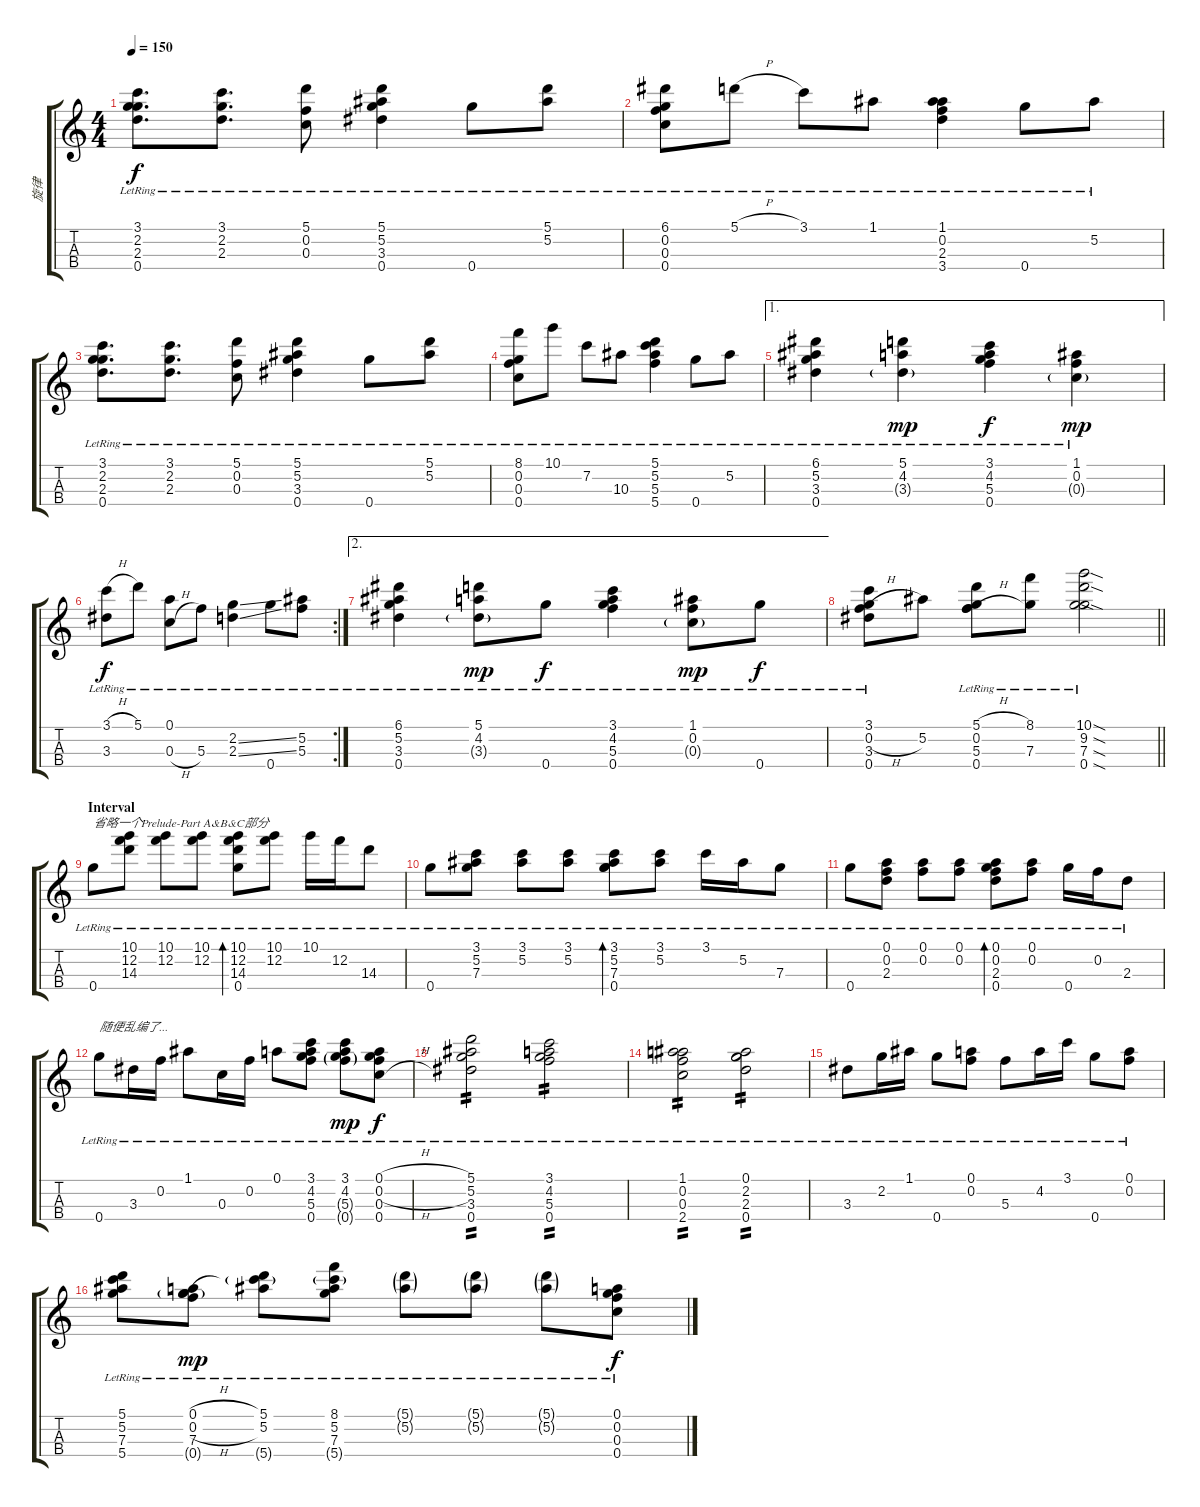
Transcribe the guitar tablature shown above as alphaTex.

\track ("旋律" "旋律") {instrument acousticguitarsteel}
\staff {score tabs}
\tuning (A4 F4 C4 G4) {hide}
\ts (4 4)
\tempo 150
\clef g2
\ks c
(3.1{lr} 2.2{lr} 2.3{lr} 0.4{lr}).8{d dy f} (3.1{lr} 2.2{lr} 2.3{lr}).8{d} (5.1{lr} 0.2{lr} 0.3{lr}).8 (5.1{lr} 5.2{lr} 3.3{lr} 0.4{lr}).4 0.4{lr}.8 (5.1{lr} 5.2{lr}).8 |
(6.1{lr} 0.2{lr} 0.3{lr} 0.4{lr}).8 5.1{h lr}.8 3.1{lr}.8 1.1{lr}.8 (1.1{lr} 0.2{lr} 2.3{lr} 3.4{lr}).4 0.4{lr}.8 5.2{lr}.8 |
(3.1{lr} 2.2{lr} 2.3{lr} 0.4{lr}).8{d} (3.1{lr} 2.2{lr} 2.3{lr}).8{d} (5.1{lr} 0.2{lr} 0.3{lr}).8 (5.1{lr} 5.2{lr} 3.3{lr} 0.4{lr}).4 0.4{lr}.8 (5.1{lr} 5.2{lr}).8 |
(8.1{lr} 0.2{lr} 0.3{lr} 0.4{lr}).8 10.1{lr}.8 7.2{lr}.8 10.3{lr}.8 (5.1{lr} 5.2{lr} 5.3{lr} 5.4{lr}).4 0.4{lr}.8 5.2{lr}.8 |
\ae 1
(6.1{lr} 5.2{lr} 3.3{lr} 0.4{lr}).4 (5.1{lr} 4.2{lr} 3.3{g lr}).4{dy mp} (3.1{lr} 4.2{lr} 5.3{lr} 0.4{lr}).4{dy f} (1.1{lr} 0.2{lr} 0.3{g lr}).4{dy mp} |
\rc 2
(3.1{h lr} 3.3{lr}).8{dy f} 5.1{lr}.8 (0.1{lr} 0.3{h lr}).8 5.3{lr}.8 (2.2{ss lr} 2.3{ss lr}).4 0.4{lr}.8 (5.2{lr} 5.3{lr}).8 |
\ae 2
(6.1{lr} 5.2{lr} 3.3{lr} 0.4{lr}).4 (5.1{lr} 4.2{lr} 3.3{g lr}).8{dy mp} 0.4{lr}.8{dy f} (3.1{lr} 4.2{lr} 5.3{lr} 0.4{lr}).4 (1.1{lr} 0.2{lr} 0.3{g lr}).8{dy mp} 0.4{lr}.8{dy f} |
\barLineRight lightlight
(3.1{lr} 0.2{h lr} 3.3{lr} 0.4{lr}).8 5.2.8 (5.1{h lr} 0.2{lr} 5.3{h lr} 0.4{lr}).8 (8.1{lr} 7.3{lr}).8 (10.1{sod lr} 9.2{sod lr} 7.3{sod lr} 0.4{sod lr}).2 |
\section ("" "Interval")
0.4{lr}.8{txt "省略一个Prelude-Part A&B&C部分"} (10.1{lr} 12.2{lr} 14.3{lr}).8 (10.1{lr} 12.2{lr}).8 (10.1{lr} 12.2{lr}).8 (10.1{lr} 12.2{lr} 14.3 0.4{lr}).8{bd 60} (10.1{lr} 12.2{lr}).8 10.1{lr}.16 12.2{lr}.16 14.3{lr}.8 |
0.4{lr}.8 (3.1{lr} 5.2{lr} 7.3{lr}).8 (3.1{lr} 5.2{lr}).8 (3.1{lr} 5.2{lr}).8 (3.1{lr} 5.2{lr} 7.3 0.4{lr}).8{bd 60} (3.1{lr} 5.2{lr}).8 3.1{lr}.16 5.2{lr}.16 7.3{lr}.8 |
0.4{lr}.8 (0.1{lr} 0.2{lr} 2.3{lr}).8 (0.1{lr} 0.2{lr}).8 (0.1{lr} 0.2{lr}).8 (0.1{lr} 0.2{lr} 2.3 0.4{lr}).8{bd 60} (0.1{lr} 0.2{lr}).8 0.4{lr}.16 0.2{lr}.16 2.3{lr}.8 |
0.4{lr}.8{txt "随便乱编了..."} 3.3{lr}.16 0.2{lr}.16 1.1{lr}.8 0.3{lr}.16 0.2{lr}.16 0.1{lr}.8 (3.1{lr} 4.2{lr} 5.3{lr} 0.4{lr}).8 (3.1{lr} 4.2{lr} 5.3{g lr} 0.4{g lr}).8{dy mp} (0.1{h lr} 0.2{h lr} 0.3{h lr} 0.4{lr}).8{dy f} |
(5.1{lr} 5.2{lr} 3.3{lr} 0.4{lr}).2{tp 2} (3.1{lr} 4.2{lr} 5.3{lr} 0.4{lr}).2{tp 2} |
(1.1{lr} 0.2{lr} 0.3{lr} 2.4{lr}).2{tp 2} (0.1{lr} 2.2{lr} 2.3{lr} 0.4{lr}).2{tp 2} |
3.3{lr}.8 2.2{lr}.16 1.1{lr}.16 0.4{lr}.8 (0.1{lr} 0.2{lr}).8 5.3{lr}.8 4.2{lr}.16 3.1{lr}.16 0.4{lr}.8 (0.1{lr} 0.2{lr}).8 |
(5.1{lr} 5.2{lr} 7.3{lr} 5.4{lr}).8 (0.1{h lr} 0.2{h lr} 7.3{lr} 0.4{h g lr}).8{dy mp} (5.1{lr} 5.2{lr} 5.4{g lr}).8 (8.1{lr} 5.2{lr} 7.3{lr} 5.4{g lr}).8 (5.1{g lr} 5.2{g lr}).8 (5.1{g lr} 5.2{g lr}).8 (5.1{g lr} 5.2{g lr}).8 (0.1{h lr} 0.2{h lr} 0.3{h lr} 0.4{h lr}).8{dy f}
